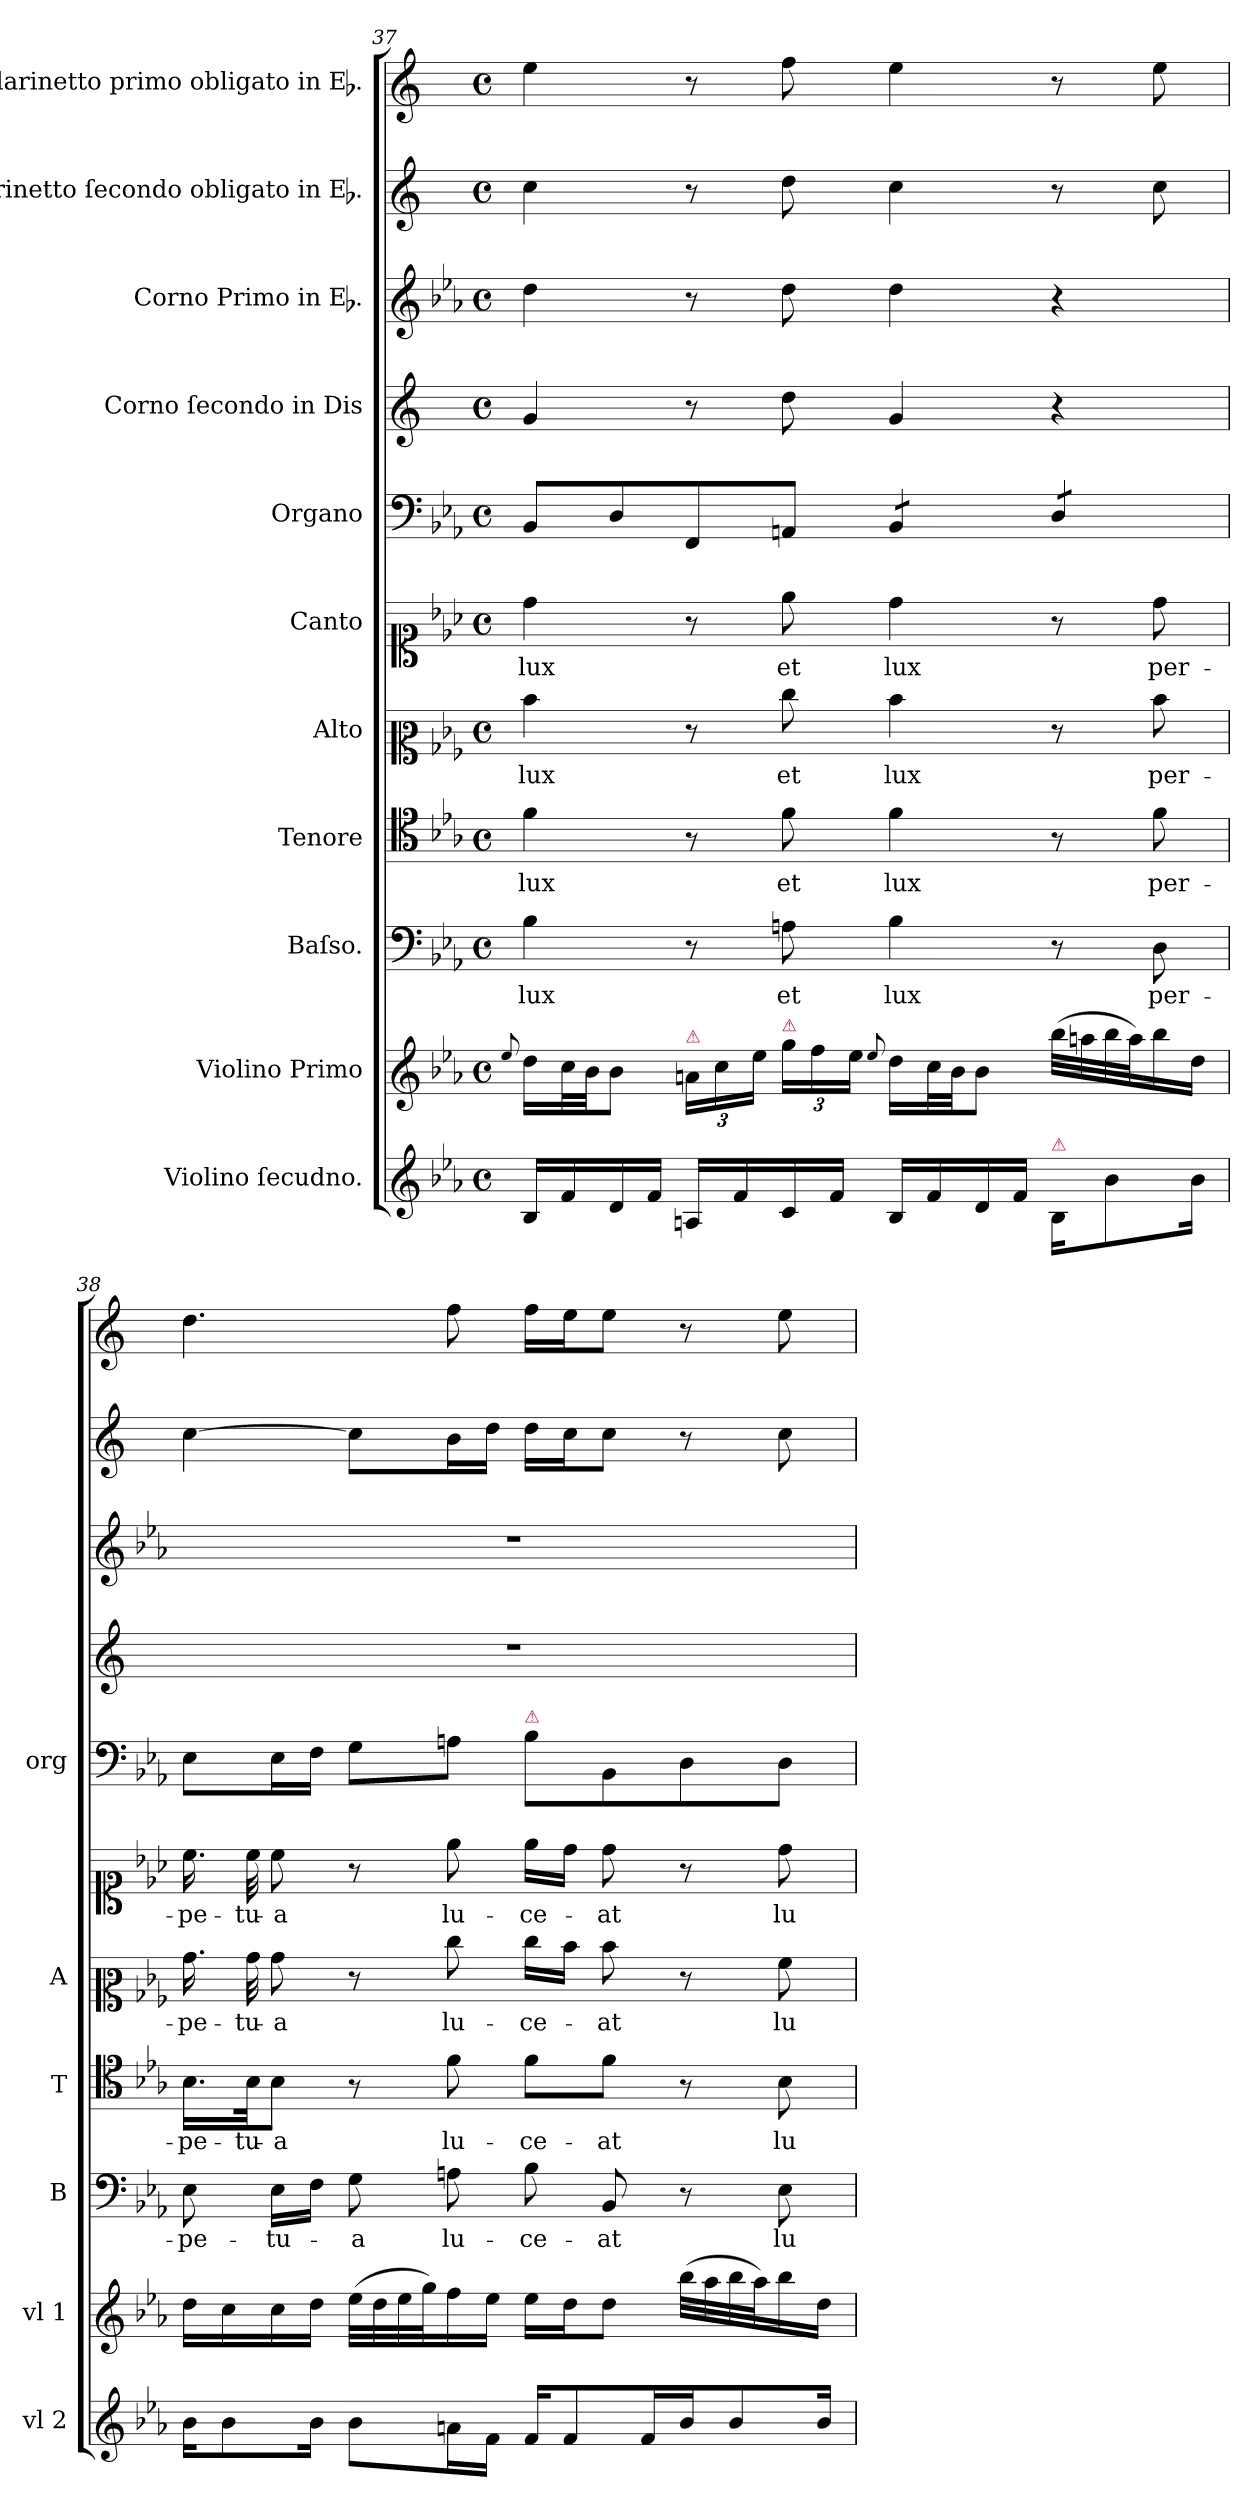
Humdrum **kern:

**kern	**kern	**kern	**text	**kern	**text	**kern	**text	**kern	**text	**kern	**kern	**kern	**kern	**kern
*part11	*part10	*part9	*part9	*part8	*part8	*part7	*part7	*part6	*part6	*part5	*part4	*part3	*part2	*part1
*staff11	*staff10	*staff9	*staff9	*staff8	*staff8	*staff7	*staff7	*staff6	*staff6	*staff5	*staff4	*staff3	*staff2	*staff1
*I"Violino ſecudno.	*I"Violino Primo	*I"Baſso.	*	*I"Tenore	*	*I"Alto	*	*I"Canto	*	*I"Organo	*I"Corno ſecondo in Dis	*I"Corno Primo in Eb.	*I"Clarinetto ſecondo obligato in Eb.	*I"Clarinetto primo obligato in Eb.
*I'vl 2	*I'vl 1	*I'B	*	*I'T	*	*I'A	*	*	*	*I'org	*	*	*	*
*clefG2	*clefG2	*clefF4	*	*clefC4	*	*clefC2	*	*clefC1	*	*clefF4	*clefG2	*clefG2	*clefG2	*clefG2
*	*	*	*	*	*	*	*	*	*	*	*ITrd5c9	*ITrd5c9	*ITrd-2c-3	*ITrd-2c-3
*k[b-e-a-]	*k[b-e-a-]	*k[b-e-a-]	*	*k[b-e-a-]	*	*k[b-e-a-]	*	*k[b-e-a-]	*	*k[b-e-a-]	*k[b-e-a-]	*k[b-e-a-d-g-c-]	*k[b-e-a-]	*k[b-e-a-]
*E-:	*E-:	*E-:	*	*E-:	*	*E-:	*	*E-:	*	*E-:	*E-:	*	*E-:	*E-:
*M4/4	*M4/4	*M4/4	*	*M4/4	*	*M4/4	*	*M4/4	*	*M4/4	*M4/4	*M4/4	*M4/4	*M4/4
*met(c)	*met(c)	*met(c)	*	*met(c)	*	*met(c)	*	*met(c)	*	*met(c)	*met(c)	*met(c)	*met(c)	*met(c)
=37	=37	=37	=37	=37	=37	=37	=37	=37	=37	=37	=37	=37	=37	=37
.	8qqee-/	.	.	.	.	.	.	.	.	.	.	.	.	.
16B-/LL	16dd\LL	4B-\	lux	4f\	lux	4dd\	lux	4dd\	lux	8BB-/L	4B-/	4f\	4ee-\	4gg\
16f/	32cc\L	.	.	.	.	.	.	.	.	.	.	.	.	.
.	32b-\JJ	.	.	.	.	.	.	.	.	.	.	.	.	.
16d/	8b-\J	.	.	.	.	.	.	.	.	8D/	.	.	.	.
16f/JJ	.	.	.	.	.	.	.	.	.	.	.	.	.	.
!	!LO:TX:a:color=crimson:t=⚠	!	!	!	!	!	!	!	!	!	!	!	!	!
16An/LL	24an\LL	8r	.	8r	.	8r	.	8r	.	8FF/	8r	8r	8r	8r
.	24cc\	.	.	.	.	.	.	.	.	.	.	.	.	.
16f/	.	.	.	.	.	.	.	.	.	.	.	.	.	.
.	24ee-\JJ	.	.	.	.	.	.	.	.	.	.	.	.	.
!	!LO:TX:a:color=crimson:t=⚠	!	!	!	!	!	!	!	!	!	!	!	!	!
16c/	24gg\LL	8An\	et	8f\	et	8ee-\	et	8ee-\	et	8AAn/J	8f\	8f\	8ff\	8aa-\
.	24ff\	.	.	.	.	.	.	.	.	.	.	.	.	.
16f/JJ	.	.	.	.	.	.	.	.	.	.	.	.	.	.
.	24ee-\JJ	.	.	.	.	.	.	.	.	.	.	.	.	.
.	8qqee-/	.	.	.	.	.	.	.	.	.	.	.	.	.
*	*	*	*	*	*	*	*	*	*	*tremolo	*	*	*	*
16B-/LL	16dd\LL	4B-\	lux	4f\	lux	4dd\	lux	4dd\	lux	8BB-/L	4B-/	4f\	4ee-\	4gg\
16f/	32cc\L	.	.	.	.	.	.	.	.	.	.	.	.	.
.	32b-\JJ	.	.	.	.	.	.	.	.	.	.	.	.	.
16d/	8b-\J	.	.	.	.	.	.	.	.	8BB-/J	.	.	.	.
16f/JJ	.	.	.	.	.	.	.	.	.	.	.	.	.	.
!LO:TX:a:color=crimson:t=⚠	!	!	!	!	!	!	!	!	!	!	!	!	!	!
16B-/KL	(32bb-\LLL	8r	.	8r	.	8r	.	8r	.	8D/L	4r	4r	8r	8r
.	32aan\	.	.	.	.	.	.	.	.	.	.	.	.	.
8b-\	32bb-\	.	.	.	.	.	.	.	.	.	.	.	.	.
.	32aa\J)	.	.	.	.	.	.	.	.	.	.	.	.	.
.	16bb-\	8D\	per-	8f\	per-	8dd\	per-	8dd\	per-	8D/J	.	.	8ee-\	8gg\
*	*	*	*	*	*	*	*	*	*	*Xtremolo	*	*	*	*
16b-\Jk	16dd\JJ	.	.	.	.	.	.	.	.	.	.	.	.	.
=38	=38	=38	=38	=38	=38	=38	=38	=38	=38	=38	=38	=38	=38	=38
16b-\KL	16dd\LL	8E-\	-pe-	16.B-\LL	-pe-	16.b-\	-pe-	16.cc\	-pe-	8E-\L	1r	1r	[4ee-\	4.ff\
8b-\	16cc\	.	.	.	.	.	.	.	.	.	.	.	.	.
.	.	.	.	32B-\Jk	-tu-	32b-\	-tu-	32cc\	-tu-	.	.	.	.	.
.	16cc\	16E-\LL	-tu-	8B-\J	-a	8b-\	-a	8cc\	-a	16E-\L	.	.	.	.
16b-\Jk	16dd\JJ	16F\JJ	.	.	.	.	.	.	.	16F\JJ	.	.	.	.
8b-\L	(32ee-\LLL	8G\	-a	8r	.	8r	.	8r	.	8G\L	.	.	8ee-\L]	.
.	32dd\	.	.	.	.	.	.	.	.	.	.	.	.	.
.	32ee-\	.	.	.	.	.	.	.	.	.	.	.	.	.
.	32gg\J)	.	.	.	.	.	.	.	.	.	.	.	.	.
16an\L	16ff\	8An\	lu-	8f\	lu-	8ee-\	lu-	8ee-\	lu-	8An\J	.	.	16dd\L	8aa-\
16f\JJ	16ee-\JJ	.	.	.	.	.	.	.	.	.	.	.	16ff\JJ	.
!	!	!	!	!	!	!	!	!	!	!LO:TX:a:color=crimson:t=⚠	!	!	!	!
16f/KL	16ee-\LL	8B-\	-ce-	8f\L	-ce-	16ee-\LL	-ce-	16ee-\LL	-ce-	8B-\L	.	.	16ff\LL	16aa-\LL
8f/	16dd\J	.	.	.	.	16dd\JJ	.	16dd\JJ	.	.	.	.	16ee-\J	16gg\J
.	8dd\J	8BB-/	-at	8f\J	-at	8dd\	-at	8dd\	-at	8BB-/	.	.	8ee-\J	8gg\J
16f/L	.	.	.	.	.	.	.	.	.	.	.	.	.	.
16b-/J	(32bb-\LLL	8r	.	8r	.	8r	.	8r	.	8D\	.	.	8r	8r
.	32aa-\	.	.	.	.	.	.	.	.	.	.	.	.	.
8b-/	32bb-\	.	.	.	.	.	.	.	.	.	.	.	.	.
.	32aa-\J)	.	.	.	.	.	.	.	.	.	.	.	.	.
.	16bb-\	8E-\	lu-	8B-\	lu-	8a-\	lu-	8dd\	lu-	8D\J	.	.	8ee-\	8gg\
16b-/Jk	16dd\JJ	.	.	.	.	.	.	.	.	.	.	.	.	.
=	=	=	=	=	=	=	=	=	=	=	=	=	=	=
*-	*-	*-	*-	*-	*-	*-	*-	*-	*-	*-	*-	*-	*-	*-
